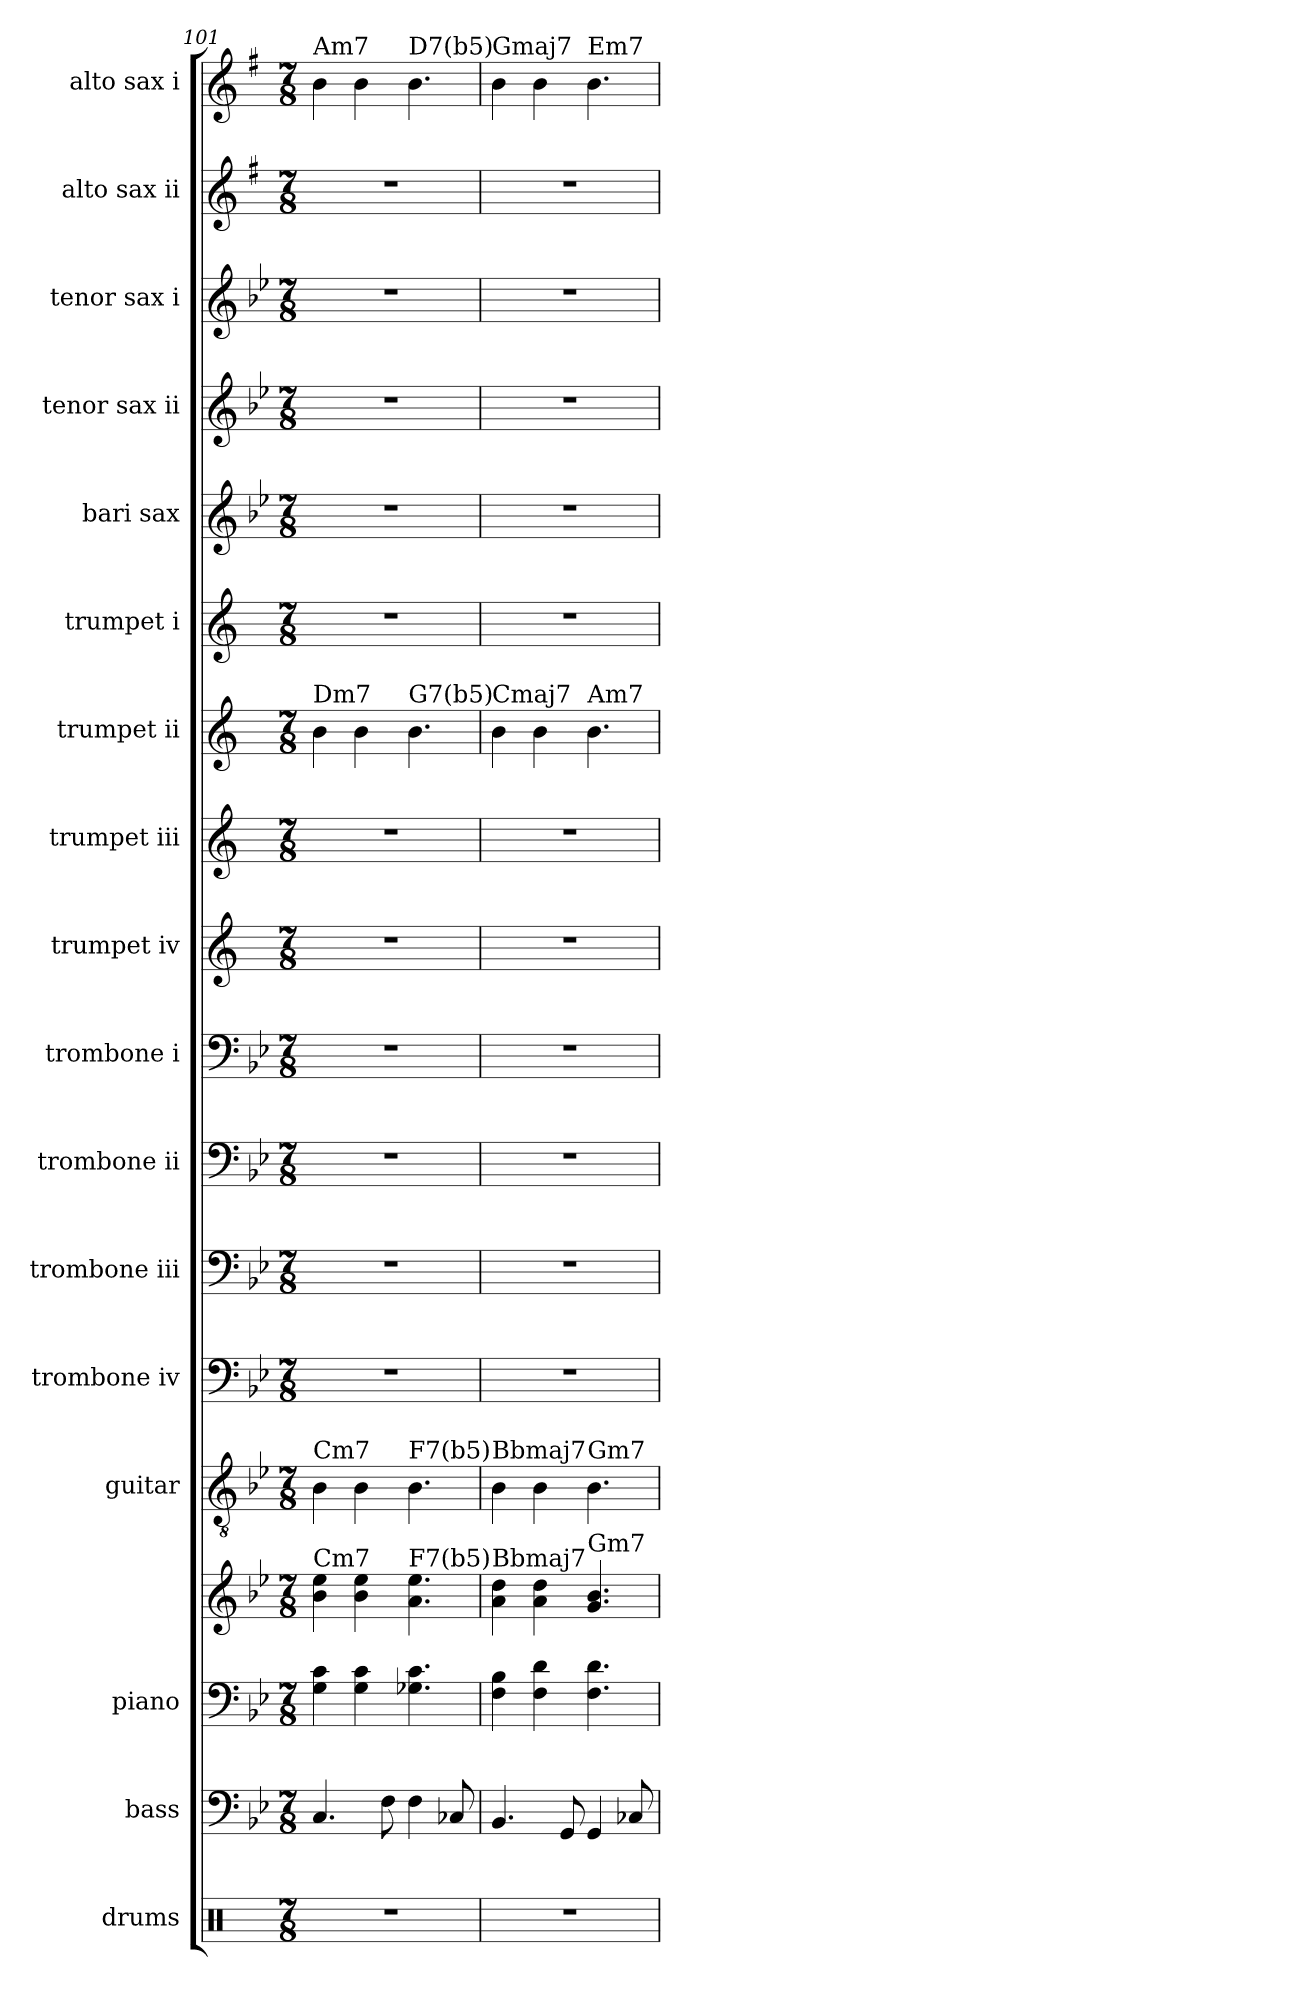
**kern	**kern	**kern	**kern	**kern	**kern	**kern	**kern	**kern	**kern	**kern	**kern	**kern	**kern	**kern	**kern	**kern	**kern
*part17	*part16	*part15	*part15	*part14	*part13	*part12	*part11	*part10	*part9	*part8	*part7	*part6	*part5	*part4	*part3	*part2	*part1
*staff18	*staff17	*staff16	*staff15	*staff14	*staff13	*staff12	*staff11	*staff10	*staff9	*staff8	*staff7	*staff6	*staff5	*staff4	*staff3	*staff2	*staff1
*I"drums	*I"bass	*I"piano	*	*I"guitar	*I"trombone iv	*I"trombone iii	*I"trombone ii	*I"trombone i	*I"trumpet iv	*I"trumpet iii	*I"trumpet ii	*I"trumpet i	*I"bari sax	*I"tenor sax ii	*I"tenor sax i	*I"alto sax ii	*I"alto sax i
*I'drs.	*I'bass	*I'pno.	*	*I'gtr.	*I'tbn. iv	*I'tbn. iii	*I'tbn. ii	*I'tbn. i	*I'tpt. iv	*I'tpt. iii	*I'tpt. ii	*I'tpt. i	*I'bari	*I'tenor ii	*I'tenor i	*I'alto ii	*I'alto i
*clefX	*clefF4	*clefF4	*clefG2	*clefGv2	*clefF4	*clefF4	*clefF4	*clefF4	*clefG2	*clefG2	*clefG2	*clefG2	*clefG2	*clefG2	*clefG2	*clefG2	*clefG2
*	*ITrd7c12	*	*	*	*	*	*	*	*ITrd1c2	*ITrd1c2	*ITrd1c2	*ITrd1c2	*ITrd12c21	*ITrd8c14	*ITrd8c14	*ITrd5c9	*ITrd5c9
*k[]	*k[b-e-]	*k[b-e-]	*k[b-e-]	*k[b-e-]	*k[b-e-]	*k[b-e-]	*k[b-e-]	*k[b-e-]	*k[b-e-]	*k[b-e-]	*k[b-e-]	*k[b-e-]	*k[b-e-]	*k[b-e-]	*k[b-e-]	*k[b-e-]	*k[b-e-]
*M7/8	*M7/8	*M7/8	*M7/8	*M7/8	*M7/8	*M7/8	*M7/8	*M7/8	*M7/8	*M7/8	*M7/8	*M7/8	*M7/8	*M7/8	*M7/8	*M7/8	*M7/8
=101	=101	=101	=101	=101	=101	=101	=101	=101	=101	=101	=101	=101	=101	=101	=101	=101	=101
!	!	!	!	!	!	!	!	!	!	!	!	!	!	!	!	!	!LO:TX:a:t=Am7
!	!	!	!	!	!	!	!	!	!	!	!LO:TX:a:t=Dm7	!	!	!	!	!	!
!	!	!	!	!LO:TX:a:t=Cm7	!	!	!	!	!	!	!	!	!	!	!	!	!
!	!	!	!LO:TX:a:t=Cm7	!	!	!	!	!	!	!	!	!	!	!	!	!	!
2..r	4.CC/	4G\ 4c\	4b-\ 4ee-\	4B-\	2..r	2..r	2..r	2..r	2..r	2..r	4a	2..r	2..r	2..r	2..r	2..r	4d
.	.	4G\ 4c\	4b-\ 4ee-\	4B-\	.	.	.	.	.	.	4a	.	.	.	.	.	4d
.	8FF\	.	.	.	.	.	.	.	.	.	.	.	.	.	.	.	.
!	!	!	!	!	!	!	!	!	!	!	!	!	!	!	!	!	!LO:TX:a:t=D7(b5)
!	!	!	!	!	!	!	!	!	!	!	!LO:TX:a:t=G7(b5)	!	!	!	!	!	!
!	!	!	!	!LO:TX:a:t=F7(b5)	!	!	!	!	!	!	!	!	!	!	!	!	!
!	!	!	!LO:TX:a:t=F7(b5)	!	!	!	!	!	!	!	!	!	!	!	!	!	!
.	4FF\	4.G-X\ 4.c\	4.a\ 4.ee-\	4.B-\	.	.	.	.	.	.	4.a	.	.	.	.	.	4.d
.	8CC-X/	.	.	.	.	.	.	.	.	.	.	.	.	.	.	.	.
=102	=102	=102	=102	=102	=102	=102	=102	=102	=102	=102	=102	=102	=102	=102	=102	=102	=102
!	!	!	!	!	!	!	!	!	!	!	!	!	!	!	!	!	!LO:TX:a:t=Gmaj7
!	!	!	!	!	!	!	!	!	!	!	!LO:TX:a:t=Cmaj7	!	!	!	!	!	!
!	!	!	!	!LO:TX:a:t=Bbmaj7	!	!	!	!	!	!	!	!	!	!	!	!	!
!	!	!	!LO:TX:a:t=Bbmaj7	!	!	!	!	!	!	!	!	!	!	!	!	!	!
2..r	4.BBB-/	4F\ 4B-\	4a\ 4dd\	4B-\	2..r	2..r	2..r	2..r	2..r	2..r	4a	2..r	2..r	2..r	2..r	2..r	4d
.	.	4F\ 4d\	4a\ 4dd\	4B-\	.	.	.	.	.	.	4a	.	.	.	.	.	4d
.	8GGG/	.	.	.	.	.	.	.	.	.	.	.	.	.	.	.	.
!	!	!	!	!	!	!	!	!	!	!	!	!	!	!	!	!	!LO:TX:a:t=Em7
!	!	!	!	!	!	!	!	!	!	!	!LO:TX:a:t=Am7	!	!	!	!	!	!
!	!	!	!	!LO:TX:a:t=Gm7	!	!	!	!	!	!	!	!	!	!	!	!	!
!	!	!	!LO:TX:a:t=Gm7	!	!	!	!	!	!	!	!	!	!	!	!	!	!
.	4GGG/	4.F\ 4.d\	4.g/ 4.b-/	4.B-\	.	.	.	.	.	.	4.a	.	.	.	.	.	4.d
.	8CC-X/	.	.	.	.	.	.	.	.	.	.	.	.	.	.	.	.
=	=	=	=	=	=	=	=	=	=	=	=	=	=	=	=	=	=
*-	*-	*-	*-	*-	*-	*-	*-	*-	*-	*-	*-	*-	*-	*-	*-	*-	*-
